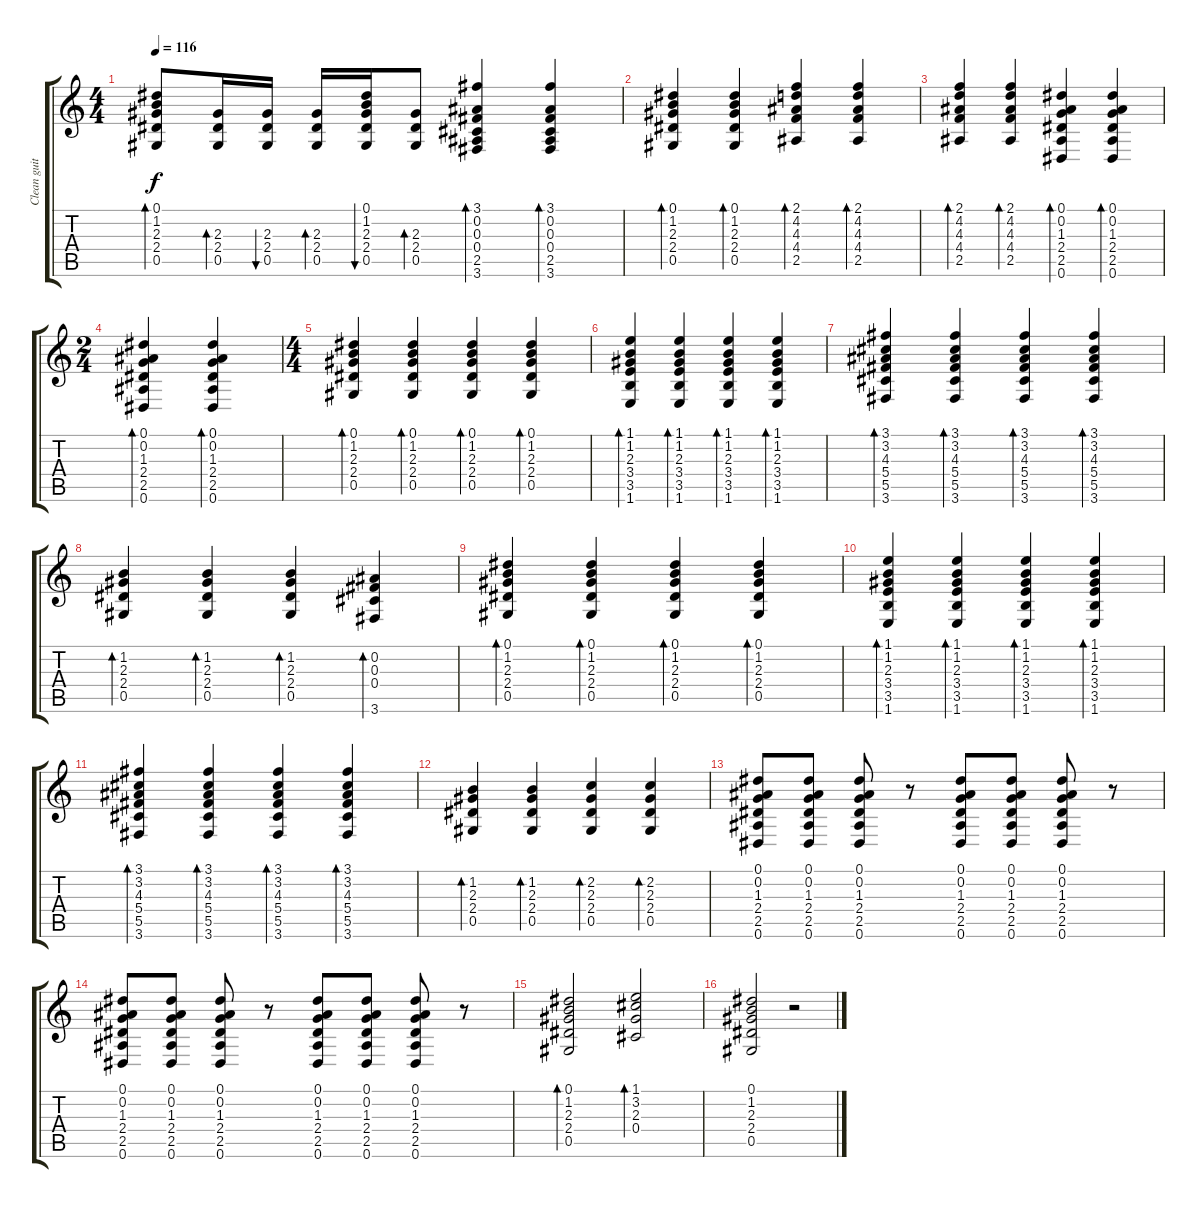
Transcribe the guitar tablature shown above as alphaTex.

\track ("Clean guitar 1" "Clean guit") {instrument acousticguitarsteel}
\staff {score tabs}
\tuning (Eb4 Bb3 Gb3 Db3 Ab2 Eb2) {hide}
\ts (4 4)
\tempo 116
\clef g2
\ks c
(0.1 1.2 2.3 2.4 0.5).8{bd 60 dy f} (2.3 2.4 0.5).16{bd 60} (2.3 2.4 0.5).16{bu 60} (2.3 2.4 0.5).16{bd 60} (0.1 1.2 2.3 2.4 0.5).16{bu 60} (2.3 2.4 0.5).8{bd 60} (3.1 0.2 0.3 0.4 2.5 3.6).4{bd 60} (3.1 0.2 0.3 0.4 2.5 3.6).4{bd 60} |
(0.1 1.2 2.3 2.4 0.5).4{bd 60} (0.1 1.2 2.3 2.4 0.5).4{bd 60} (2.1 4.2 4.3 4.4 2.5).4{bd 60} (2.1 4.2 4.3 4.4 2.5).4{bd 60} |
(2.1 4.2 4.3 4.4 2.5).4{bd 60} (2.1 4.2 4.3 4.4 2.5).4{bd 60} (0.1 0.2 1.3 2.4 2.5 0.6).4{bd 60} (0.1 0.2 1.3 2.4 2.5 0.6).4{bd 60} |
\ts (2 4)
(0.1 0.2 1.3 2.4 2.5 0.6).4{bd 60} (0.1 0.2 1.3 2.4 2.5 0.6).4{bd 60} |
\ts (4 4)
(0.1 1.2 2.3 2.4 0.5).4{bd 60} (0.1 1.2 2.3 2.4 0.5).4{bd 60} (0.1 1.2 2.3 2.4 0.5).4{bd 60} (0.1 1.2 2.3 2.4 0.5).4{bd 60} |
(1.1 1.2 2.3 3.4 3.5 1.6).4{bd 60} (1.1 1.2 2.3 3.4 3.5 1.6).4{bd 60} (1.1 1.2 2.3 3.4 3.5 1.6).4{bd 60} (1.1 1.2 2.3 3.4 3.5 1.6).4{bd 60} |
(3.1 3.2 4.3 5.4 5.5 3.6).4{bd 60} (3.1 3.2 4.3 5.4 5.5 3.6).4{bd 60} (3.1 3.2 4.3 5.4 5.5 3.6).4{bd 60} (3.1 3.2 4.3 5.4 5.5 3.6).4{bd 60} |
(1.2 2.3 2.4 0.5).4{bd 60} (1.2 2.3 2.4 0.5).4{bd 60} (1.2 2.3 2.4 0.5).4{bd 60} (0.2 0.3 0.4 3.6).4{bd 60} |
(0.1 1.2 2.3 2.4 0.5).4{bd 60} (0.1 1.2 2.3 2.4 0.5).4{bd 60} (0.1 1.2 2.3 2.4 0.5).4{bd 60} (0.1 1.2 2.3 2.4 0.5).4{bd 60} |
(1.1 1.2 2.3 3.4 3.5 1.6).4{bd 60} (1.1 1.2 2.3 3.4 3.5 1.6).4{bd 60} (1.1 1.2 2.3 3.4 3.5 1.6).4{bd 60} (1.1 1.2 2.3 3.4 3.5 1.6).4{bd 60} |
(3.1 3.2 4.3 5.4 5.5 3.6).4{bd 60} (3.1 3.2 4.3 5.4 5.5 3.6).4{bd 60} (3.1 3.2 4.3 5.4 5.5 3.6).4{bd 60} (3.1 3.2 4.3 5.4 5.5 3.6).4{bd 60} |
(1.2 2.3 2.4 0.5).4{bd 60} (1.2 2.3 2.4 0.5).4{bd 60} (2.2 2.3 2.4 0.5).4{bd 60} (2.2 2.3 2.4 0.5).4{bd 60} |
(0.1 0.2 1.3 2.4 2.5 0.6).8 (0.1 0.2 1.3 2.4 2.5 0.6).8 (0.1 0.2 1.3 2.4 2.5 0.6).8 r.8 (0.1 0.2 1.3 2.4 2.5 0.6).8 (0.1 0.2 1.3 2.4 2.5 0.6).8 (0.1 0.2 1.3 2.4 2.5 0.6).8 r.8 |
(0.1 0.2 1.3 2.4 2.5 0.6).8 (0.1 0.2 1.3 2.4 2.5 0.6).8 (0.1 0.2 1.3 2.4 2.5 0.6).8 r.8 (0.1 0.2 1.3 2.4 2.5 0.6).8 (0.1 0.2 1.3 2.4 2.5 0.6).8 (0.1 0.2 1.3 2.4 2.5 0.6).8 r.8 |
(0.1 1.2 2.3 2.4 0.5).2{bd 60} (1.1 3.2 2.3 0.4).2{bd 60} |
(0.1 1.2 2.3 2.4 0.5).2 r.2
